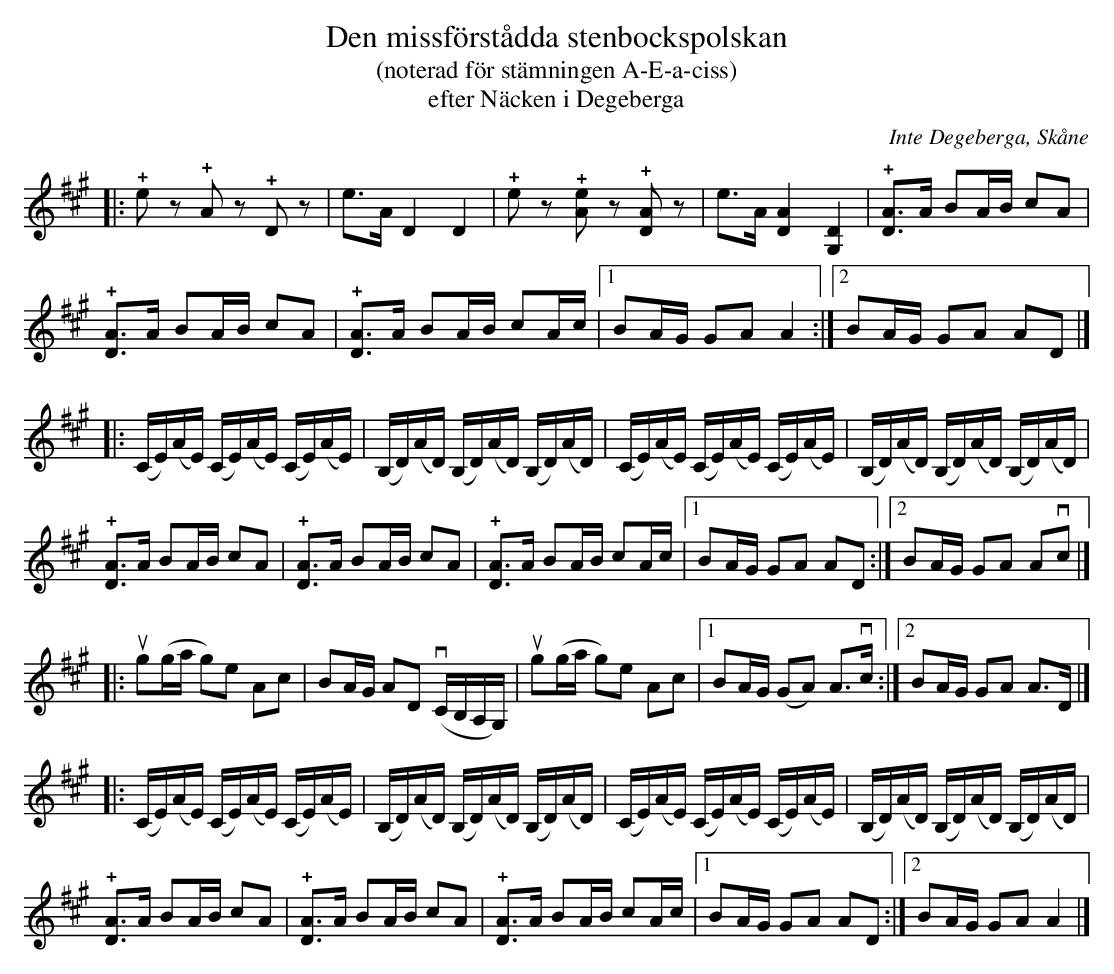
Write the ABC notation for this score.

X:1
T:Den missförstådda stenbockspolskan
T:(noterad för stämningen A-E-a-ciss)
T:efter Näcken i Degeberga
O:Inte Degeberga, Skåne
U:o=+open+
M:none
K:A
[L:1/8]|: !+!ez !+!Az !+!Dz | e>A D2 D2 | !+!ez !+![Ae]z !+![DA]z | e>A [DA]2 [G,D]2 | !+![DA]>A BA/B/ cA |
 !+![DA]>A BA/B/ cA | !+![DA]>A BA/B/ cA/c/ |1 BA/G/ GA A2 :|2 BA/G/ GA AD |]
[L:1/16]|: (CE)(AE) (CE)(AE) (CE)(AE) | (B,D)(AD) (B,D)(AD) (B,D)(AD) | (CE)(AE) (CE)(AE) (CE)(AE) | (B,D)(AD) (B,D)(AD) (B,D)(AD) |
[L:1/8] !+![DA]>A BA/B/ cA | !+![DA]>A BA/B/ cA | !+![DA]>A BA/B/ cA/c/ |1 BA/G/ GA AD :|2 BA/G/ GA Avc |]
[L:1/8] |: ug(g/a/ g)e Ac | BA/G/ AD v(C/B,/A,/G,/) | ug(g/a/ g)e Ac |1 BA/G/ (GA) A>vc :|2 BA/G/ GA A>D |]
[L:1/16]|: (CE)(AE) (CE)(AE) (CE)(AE) | (B,D)(AD) (B,D)(AD) (B,D)(AD) | (CE)(AE) (CE)(AE) (CE)(AE) | (B,D)(AD) (B,D)(AD) (B,D)(AD) |
[L:1/8] !+![DA]>A BA/B/ cA | !+![DA]>A BA/B/ cA | !+![DA]>A BA/B/ cA/c/ |1 BA/G/ GA AD :|2 BA/G/ GA A2 |]
